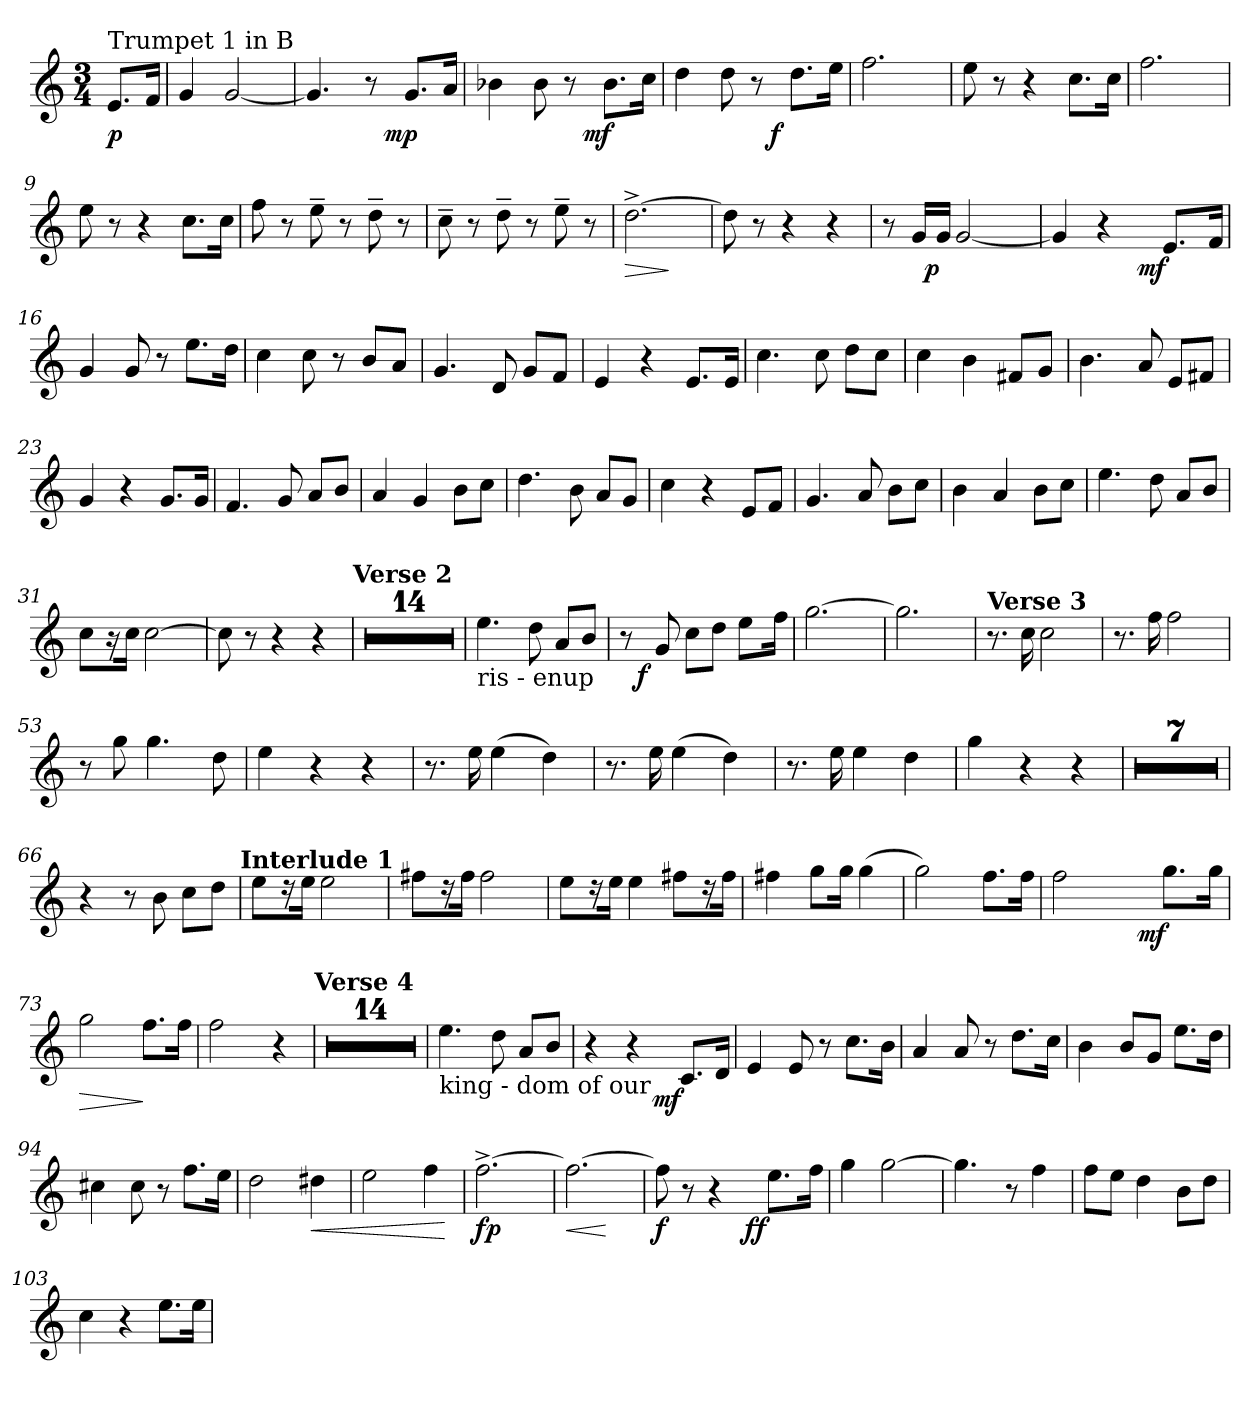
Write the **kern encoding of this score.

**kern	**dynam
*part1	*part1
*staff1	*staff1
*clefG2	*
*k[]	*
*C:	*
*M3/4	*
=1	=1
!LO:TX:a:t=Trumpet 1 in B	!
!	!LO:DY:b
8.e/L	p
16f/Jk	.
=2	=2
4g/	.
[<2g/	.
=3	=3
*^	*
4.g/]	4..ryy	.
8r	.	.
!	!	!LO:DY:b
.	4ryy	mp
8.g/L	.	.
16a/Jk	16ryy	.
=4	=4	=4
4b-X\	4..ryy	.
8b-\	.	.
8r	.	.
!	!	!LO:DY:b
.	4ryy	mf
8.b-\L	.	.
16cc\Jk	16ryy	.
=5	=5	=5
4dd\	4..ryy	.
8dd\	.	.
8r	.	.
!	!	!LO:DY:b
.	4ryy	f
8.dd\L	.	.
16ee\Jk	16ryy	.
*v	*v	*
=6	=6
2.ff\	.
=7	=7
8ee\	.
8r	.
4r	.
8.cc\L	.
16cc\Jk	.
=8	=8
2.ff\	.
!!LO:LB:g=z
=9	=9
8ee\	.
8r	.
4r	.
8.cc\L	.
16cc\Jk	.
=10	=10
8ff\	.
8r	.
8ee~>\	.
8r	.
8dd~>\	.
8r	.
=11	=11
8cc~>\	.
8r	.
8dd~>\	.
8r	.
8ee~>\	.
8r	.
=12	=12
!	!LO:HP:b
[>2.dd^>\	>
.	]
=13	=13
8dd\]	.
8r	.
4r	.
4r	.
=14	=14
*^	*
8r	8ryy	.
16g/LL	32ryy	.
!	!	!LO:DY:b
.	2ryy	p
16g/JJ	.	.
[<2g/	.	.
.	16.ryy	.
=15	=15	=15
4g/]	4ryy	.
4r	8ryy	.
.	32ryy	.
!	!	!LO:DY:b
.	4ryy	mf
8.e/L	.	.
.	16.ryy	.
16f/Jk	.	.
!!LO:LB:g=z	!!
=16	=16	=16
!LO:TX:a:B:t=Verse 1	!	!
*v	*v	*
4g/	.
8g/	.
8r	.
8.ee\L	.
16dd\Jk	.
=17	=17
4cc\	.
8cc\	.
8r	.
8b/L	.
8a/J	.
=18	=18
4.g/	.
8d/	.
8g/L	.
8f/J	.
=19	=19
4e/	.
4r	.
8.e/L	.
16e/Jk	.
=20	=20
4.cc\	.
8cc\	.
8dd\L	.
8cc\J	.
=21	=21
4cc\	.
4b\	.
8f#X/L	.
8g/J	.
=22	=22
4.b\	.
8a/	.
8e/L	.
8f#X/J	.
!!LO:LB:g=z
=23	=23
4g/	.
4r	.
8.g/L	.
16g/Jk	.
=24	=24
4.f/	.
8g/	.
8a/L	.
8b/J	.
=25	=25
4a/	.
4g/	.
8b\L	.
8cc\J	.
=26	=26
4.dd\	.
8b\	.
8a/L	.
8g/J	.
=27	=27
4cc\	.
4r	.
8e/L	.
8f/J	.
=28	=28
4.g/	.
8a/	.
8b\L	.
8cc\J	.
=29	=29
4b\	.
4a/	.
8b\L	.
8cc\J	.
!!LO:LB:g=z
=30	=30
4.ee\	.
8dd\	.
8a/L	.
8b/J	.
=31	=31
8cc\L	.
16ra	.
16cc\Jk	.
[>2cc\	.
=32	=32
8cc\]	.
8r	.
4r	.
4r	.
!LO:TX:a:B:t=Verse 2	!
=33	=33
2.r	.
=34	=34
2.r	.
=35	=35
2.r	.
=36	=36
2.r	.
=37	=37
2.r	.
=38	=38
2.r	.
=39	=39
2.r	.
=40	=40
2.r	.
=41	=41
2.r	.
=42	=42
2.r	.
=43	=43
2.r	.
=44	=44
2.r	.
=45	=45
2.r	.
=46	=46
2.r	.
=47	=47
!LO:TX:b:t=ris - enup	!
4.ee\	.
8dd\	.
8a/L	.
8b/J	.
=48	=48
*^	*
8r	16ryy	.
!	!	!LO:DY:b
.	2ryy	f
8g/	.	.
8cc\L	.	.
8dd\J	.	.
8ee\L	.	.
.	8ryy	.
16ff\Jk	.	.
*v	*v	*
=49	=49
[>2.gg\	.
=50	=50
2.gg\]	.
!!LO:LB:g=z
=51	=51
!LO:TX:a:B:t=Verse 3	!
8.r	.
16cc\	.
2cc\	.
=52	=52
8.r	.
16ff\	.
2ff\	.
=53	=53
8r	.
8gg\	.
4.gg\	.
8dd\	.
=54	=54
4ee\	.
4r	.
4r	.
=55	=55
8.r	.
16ee\	.
(>4ee\	.
4dd\)	.
=56	=56
8.r	.
16ee\	.
(>4ee\	.
4dd\)	.
=57	=57
8.r	.
16ee\	.
4ee\	.
4dd\	.
=58	=58
4gg\	.
4r	.
4r	.
!!LO:LB:g=z
=59	=59
2.r	.
=60	=60
2.r	.
=61	=61
2.r	.
=62	=62
2.r	.
=63	=63
2.r	.
=64	=64
2.r	.
=65	=65
2.r	.
=66	=66
4r	.
8r	.
8b\	.
8cc\L	.
8dd\J	.
!LO:TX:a:B:t=Interlude 1	!
=67	=67
8ee\L	.
16rcc	.
16ee\Jk	.
2ee\	.
=68	=68
8ff#X\L	.
16rcc	.
16ff#\Jk	.
2ff#\	.
=69	=69
8ee\L	.
16rcc	.
16ee\Jk	.
4ee\	.
8ff#X\L	.
16rcc	.
16ff#\Jk	.
!!LO:LB:g=z
=70	=70
4ff#X\	.
8gg\L	.
16gg\Jk	.
(>4gg\	.
=71	=71
2gg\)	.
8.ff\L	.
16ff\Jk	.
=72	=72
*^	*
2ff\	4ryy	.
.	8ryy	.
.	32ryy	.
!	!	!LO:DY:b
.	4ryy	mf
8.gg\L	.	.
.	16.ryy	.
16gg\Jk	.	.
=73	=73	=73
!	!	!LO:HP:b
*v	*v	*
2gg\	>
8.ff\L	]
16ff\Jk	.
=74	=74
2ff\	.
4r	.
!LO:TX:a:B:t=Verse 4	!
=75	=75
2.r	.
=76	=76
2.r	.
=77	=77
2.r	.
=78	=78
2.r	.
=79	=79
2.r	.
=80	=80
2.r	.
=81	=81
2.r	.
=82	=82
2.r	.
=83	=83
2.r	.
=84	=84
2.r	.
=85	=85
2.r	.
=86	=86
2.r	.
=87	=87
2.r	.
=88	=88
2.r	.
!!LO:PB:g=z
=89	=89
!LO:TX:b:t=king - dom of our	!
4.ee\	.
8dd\	.
8a/L	.
8b/J	.
=90	=90
*^	*
4r	4.ryy	.
4r	.	.
!	!	!LO:DY:b
.	4.ryy	mf
8.c/L	.	.
16d/Jk	.	.
*v	*v	*
=91	=91
4e/	.
8e/	.
8r	.
8.cc\L	.
16b\Jk	.
=92	=92
4a/	.
8a/	.
8r	.
8.dd\L	.
16cc\Jk	.
=93	=93
4b\	.
8b/L	.
8g/J	.
8.ee\L	.
16dd\Jk	.
=94	=94
4cc#X\	.
8cc#\	.
8r	.
8.ff\L	.
16ee\Jk	.
=95	=95
2dd\	.
!	!LO:HP:b
4dd#X\	<
=96	=96
2ee\	.
4ff\	.
.	[
!!LO:LB:g=z
=97	=97
!	!LO:DY:b
[>2.ff^>\	fp
=98	=98
!	!LO:HP:b
2.ff\_	<
.	[
=99	=99
!	!LO:DY:b
*^	*
8ff\]	4ryy	f
8r	.	.
4r	8ryy	.
.	32ryy	.
!	!	!LO:DY:b
.	4ryy	ff
8.ee\L	.	.
.	16.ryy	.
16ff\Jk	.	.
!LO:TX:a:B:t=Verse 5	!	!
*v	*v	*
=100	=100
4gg\	.
[>2gg\	.
=101	=101
4.gg\]	.
8r	.
4ff\	.
=102	=102
8ff\L	.
8ee\J	.
4dd\	.
8b\L	.
8dd\J	.
=103	=103
4cc\	.
4r	.
8.ee\L	.
16ee\Jk	.
=	=
*-	*-
